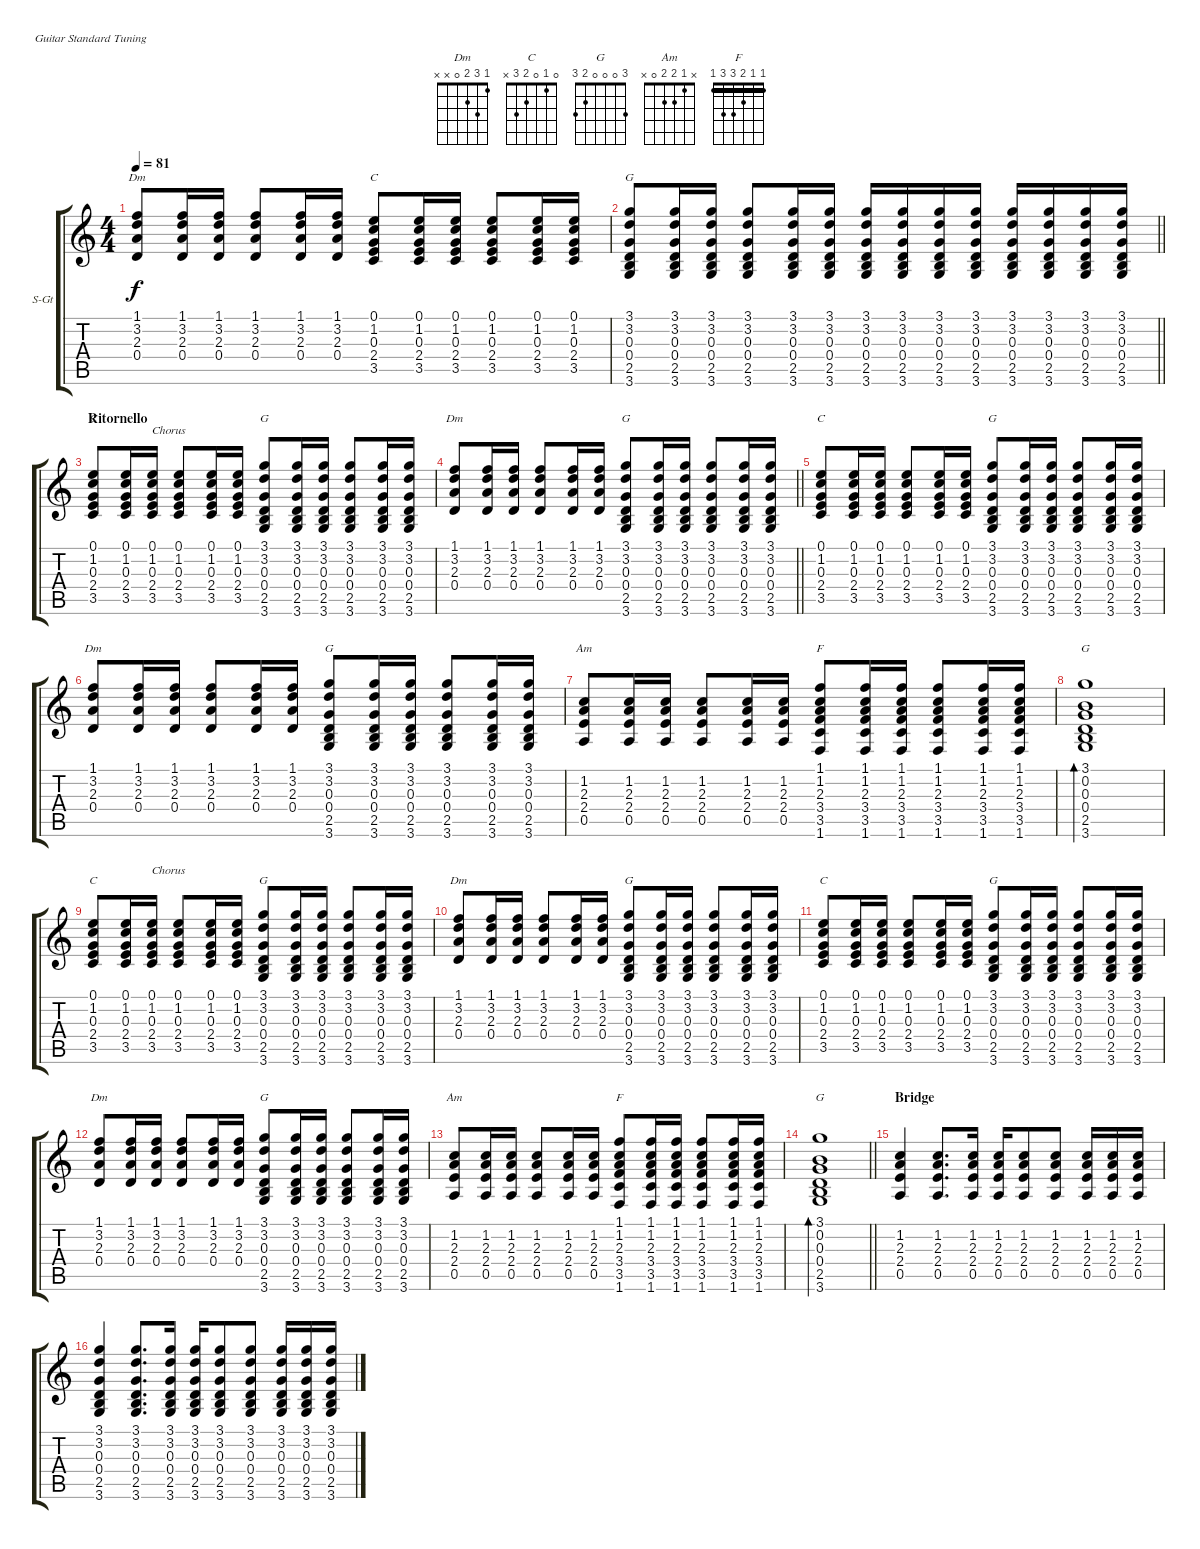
\bracketExtendMode groupsimilarinstruments
\firstSystemTrackNameOrientation horizontal
\otherSystemsTrackNameOrientation horizontal
\track ("Chitarra Classica Rudolf" "S-Gt") {instrument acousticguitarsteel}
\staff {score tabs}
\tuning (E4 B3 G3 D3 A2 E2)
\chord ("Dm" 1 3 2 0 x x) {showfingering false}
\chord ("C" 0 1 0 2 3 x) {showfingering false}
\chord ("G" 3 3 0 0 2 3) {showfingering false}
\chord ("Am" x 1 2 2 0 x) {showfingering false}
\chord ("F" 1 1 2 3 3 1) {showfingering false barre (1 1)}
\chord ("G" 3 0 0 0 2 3) {showfingering false}
\ts (4 4)
\tempo 81
\clef g2
\ks c
(1.1 3.2 2.3 0.4).8{ch "Dm" dy f} (1.1 3.2 2.3 0.4).16 (1.1 3.2 2.3 0.4).16 (1.1 3.2 2.3 0.4).8 (1.1 3.2 2.3 0.4).16 (1.1 3.2 2.3 0.4).16 (0.1 1.2 0.3 2.4 3.5).8{ch "C"} (0.1 1.2 0.3 2.4 3.5).16 (0.1 1.2 0.3 2.4 3.5).16 (0.1 1.2 0.3 2.4 3.5).8 (0.1 1.2 0.3 2.4 3.5).16 (0.1 1.2 0.3 2.4 3.5).16 |
\barLineRight lightlight
(3.1 3.2 0.3 0.4 2.5 3.6).8{ch "G"} (3.1 3.2 0.3 0.4 2.5 3.6).16 (3.1 3.2 0.3 0.4 2.5 3.6).16 (3.1 3.2 0.3 0.4 2.5 3.6).8 (3.1 3.2 0.3 0.4 2.5 3.6).16 (3.1 3.2 0.3 0.4 2.5 3.6).16 (3.1 3.2 0.3 0.4 2.5 3.6).16 (3.1 3.2 0.3 0.4 2.5 3.6).16 (3.1 3.2 0.3 0.4 2.5 3.6).16 (3.1 3.2 0.3 0.4 2.5 3.6).16 (3.1 3.2 0.3 0.4 2.5 3.6).16 (3.1 3.2 0.3 0.4 2.5 3.6).16 (3.1 3.2 0.3 0.4 2.5 3.6).16 (3.1 3.2 0.3 0.4 2.5 3.6).16 |
\section ("" "Ritornello")
(0.1 1.2 0.3 2.4 3.5).8{ch "C"} (0.1 1.2 0.3 2.4 3.5).16 (0.1 1.2 0.3 2.4 3.5).16{txt "Chorus"} (0.1 1.2 0.3 2.4 3.5).8 (0.1 1.2 0.3 2.4 3.5).16 (0.1 1.2 0.3 2.4 3.5).16 (3.1 3.2 0.3 0.4 2.5 3.6).8{ch "G"} (3.1 3.2 0.3 0.4 2.5 3.6).16 (3.1 3.2 0.3 0.4 2.5 3.6).16 (3.1 3.2 0.3 0.4 2.5 3.6).8 (3.1 3.2 0.3 0.4 2.5 3.6).16 (3.1 3.2 0.3 0.4 2.5 3.6).16 |
\barLineRight lightlight
(1.1 3.2 2.3 0.4).8{ch "Dm"} (1.1 3.2 2.3 0.4).16 (1.1 3.2 2.3 0.4).16 (1.1 3.2 2.3 0.4).8 (1.1 3.2 2.3 0.4).16 (1.1 3.2 2.3 0.4).16 (3.1 3.2 0.3 0.4 2.5 3.6).8{ch "G"} (3.1 3.2 0.3 0.4 2.5 3.6).16 (3.1 3.2 0.3 0.4 2.5 3.6).16 (3.1 3.2 0.3 0.4 2.5 3.6).8 (3.1 3.2 0.3 0.4 2.5 3.6).16 (3.1 3.2 0.3 0.4 2.5 3.6).16 |
(0.1 1.2 0.3 2.4 3.5).8{ch "C"} (0.1 1.2 0.3 2.4 3.5).16 (0.1 1.2 0.3 2.4 3.5).16 (0.1 1.2 0.3 2.4 3.5).8 (0.1 1.2 0.3 2.4 3.5).16 (0.1 1.2 0.3 2.4 3.5).16 (3.1 3.2 0.3 0.4 2.5 3.6).8{ch "G"} (3.1 3.2 0.3 0.4 2.5 3.6).16 (3.1 3.2 0.3 0.4 2.5 3.6).16 (3.1 3.2 0.3 0.4 2.5 3.6).8 (3.1 3.2 0.3 0.4 2.5 3.6).16 (3.1 3.2 0.3 0.4 2.5 3.6).16 |
(1.1 3.2 2.3 0.4).8{ch "Dm"} (1.1 3.2 2.3 0.4).16 (1.1 3.2 2.3 0.4).16 (1.1 3.2 2.3 0.4).8 (1.1 3.2 2.3 0.4).16 (1.1 3.2 2.3 0.4).16 (3.1 3.2 0.3 0.4 2.5 3.6).8{ch "G"} (3.1 3.2 0.3 0.4 2.5 3.6).16 (3.1 3.2 0.3 0.4 2.5 3.6).16 (3.1 3.2 0.3 0.4 2.5 3.6).8 (3.1 3.2 0.3 0.4 2.5 3.6).16 (3.1 3.2 0.3 0.4 2.5 3.6).16 |
(1.2 2.3 2.4 0.5).8{ch "Am"} (1.2 2.3 2.4 0.5).16 (1.2 2.3 2.4 0.5).16 (1.2 2.3 2.4 0.5).8 (1.2 2.3 2.4 0.5).16 (1.2 2.3 2.4 0.5).16 (1.1 1.2 2.3 3.4 3.5 1.6).8{ch "F"} (1.1 1.2 2.3 3.4 3.5 1.6).16 (1.1 1.2 2.3 3.4 3.5 1.6).16 (1.1 1.2 2.3 3.4 3.5 1.6).8 (1.1 1.2 2.3 3.4 3.5 1.6).16 (1.1 1.2 2.3 3.4 3.5 1.6).16 |
(3.1 0.2 0.3 0.4 2.5 3.6).1{bd 120 ch "G"} |
(0.1 1.2 0.3 2.4 3.5).8{ch "C"} (0.1 1.2 0.3 2.4 3.5).16 (0.1 1.2 0.3 2.4 3.5).16{txt "Chorus"} (0.1 1.2 0.3 2.4 3.5).8 (0.1 1.2 0.3 2.4 3.5).16 (0.1 1.2 0.3 2.4 3.5).16 (3.1 3.2 0.3 0.4 2.5 3.6).8{ch "G"} (3.1 3.2 0.3 0.4 2.5 3.6).16 (3.1 3.2 0.3 0.4 2.5 3.6).16 (3.1 3.2 0.3 0.4 2.5 3.6).8 (3.1 3.2 0.3 0.4 2.5 3.6).16 (3.1 3.2 0.3 0.4 2.5 3.6).16 |
(1.1 3.2 2.3 0.4).8{ch "Dm"} (1.1 3.2 2.3 0.4).16 (1.1 3.2 2.3 0.4).16 (1.1 3.2 2.3 0.4).8 (1.1 3.2 2.3 0.4).16 (1.1 3.2 2.3 0.4).16 (3.1 3.2 0.3 0.4 2.5 3.6).8{ch "G"} (3.1 3.2 0.3 0.4 2.5 3.6).16 (3.1 3.2 0.3 0.4 2.5 3.6).16 (3.1 3.2 0.3 0.4 2.5 3.6).8 (3.1 3.2 0.3 0.4 2.5 3.6).16 (3.1 3.2 0.3 0.4 2.5 3.6).16 |
(0.1 1.2 0.3 2.4 3.5).8{ch "C"} (0.1 1.2 0.3 2.4 3.5).16 (0.1 1.2 0.3 2.4 3.5).16 (0.1 1.2 0.3 2.4 3.5).8 (0.1 1.2 0.3 2.4 3.5).16 (0.1 1.2 0.3 2.4 3.5).16 (3.1 3.2 0.3 0.4 2.5 3.6).8{ch "G"} (3.1 3.2 0.3 0.4 2.5 3.6).16 (3.1 3.2 0.3 0.4 2.5 3.6).16 (3.1 3.2 0.3 0.4 2.5 3.6).8 (3.1 3.2 0.3 0.4 2.5 3.6).16 (3.1 3.2 0.3 0.4 2.5 3.6).16 |
(1.1 3.2 2.3 0.4).8{ch "Dm"} (1.1 3.2 2.3 0.4).16 (1.1 3.2 2.3 0.4).16 (1.1 3.2 2.3 0.4).8 (1.1 3.2 2.3 0.4).16 (1.1 3.2 2.3 0.4).16 (3.1 3.2 0.3 0.4 2.5 3.6).8{ch "G"} (3.1 3.2 0.3 0.4 2.5 3.6).16 (3.1 3.2 0.3 0.4 2.5 3.6).16 (3.1 3.2 0.3 0.4 2.5 3.6).8 (3.1 3.2 0.3 0.4 2.5 3.6).16 (3.1 3.2 0.3 0.4 2.5 3.6).16 |
(1.2 2.3 2.4 0.5).8{ch "Am"} (1.2 2.3 2.4 0.5).16 (1.2 2.3 2.4 0.5).16 (1.2 2.3 2.4 0.5).8 (1.2 2.3 2.4 0.5).16 (1.2 2.3 2.4 0.5).16 (1.1 1.2 2.3 3.4 3.5 1.6).8{ch "F"} (1.1 1.2 2.3 3.4 3.5 1.6).16 (1.1 1.2 2.3 3.4 3.5 1.6).16 (1.1 1.2 2.3 3.4 3.5 1.6).8 (1.1 1.2 2.3 3.4 3.5 1.6).16 (1.1 1.2 2.3 3.4 3.5 1.6).16 |
\barLineRight lightlight
(3.1 0.2 0.3 0.4 2.5 3.6).1{bd 120 ch "G"} |
\section ("" "Bridge")
(1.2 2.3 2.4 0.5).4 (1.2 2.3 2.4 0.5).8{d} (1.2 2.3 2.4 0.5).16 (1.2 2.3 2.4 0.5).16 (1.2 2.3 2.4 0.5).8 (1.2 2.3 2.4 0.5).8 (1.2 2.3 2.4 0.5).16 (1.2 2.3 2.4 0.5).16 (1.2 2.3 2.4 0.5).16 |
(3.1 3.2 0.3 0.4 2.5 3.6).4 (3.1 3.2 0.3 0.4 2.5 3.6).8{d} (3.1 3.2 0.3 0.4 2.5 3.6).16 (3.1 3.2 0.3 0.4 2.5 3.6).16 (3.1 3.2 0.3 0.4 2.5 3.6).8 (3.1 3.2 0.3 0.4 2.5 3.6).8 (3.1 3.2 0.3 0.4 2.5 3.6).16 (3.1 3.2 0.3 0.4 2.5 3.6).16 (3.1 3.2 0.3 0.4 2.5 3.6).16
